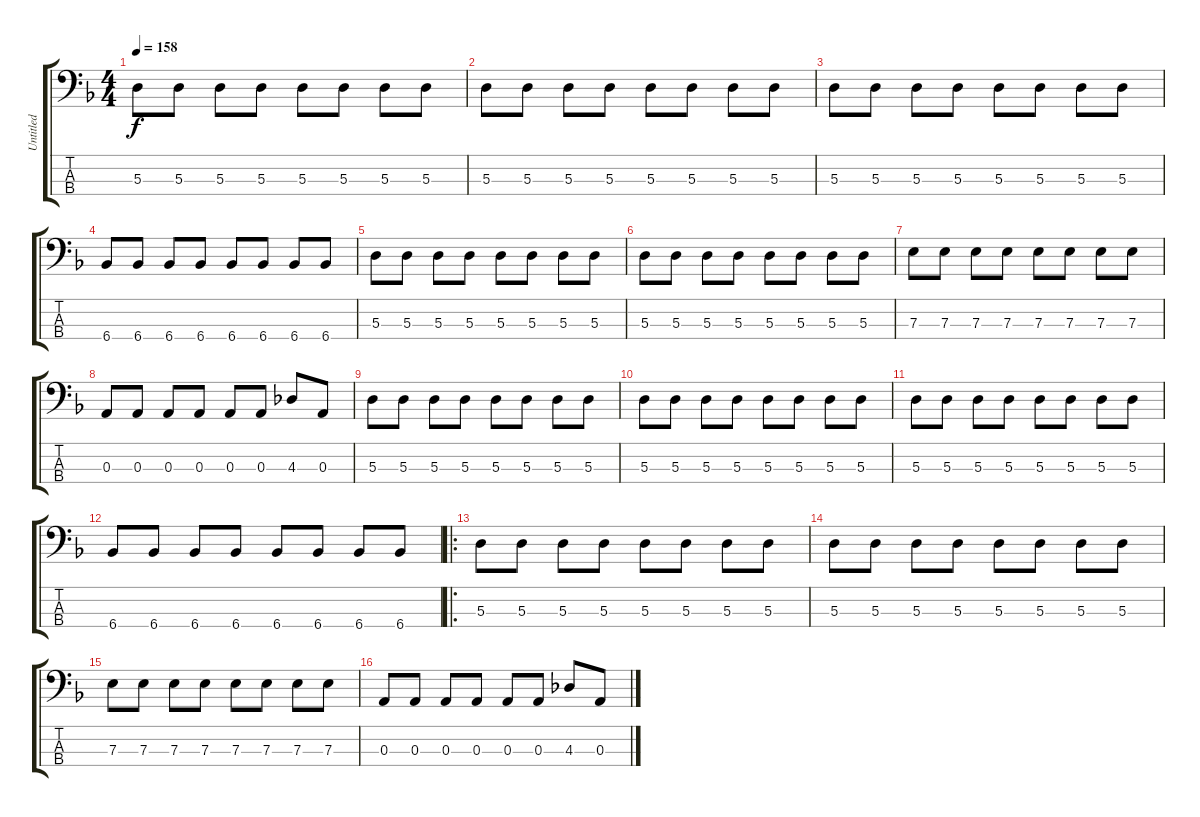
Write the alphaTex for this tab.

\track ("Untitled" "Untitled") {instrument electricbassfinger}
\staff {score tabs}
\tuning (G2 D2 A1 E1) {hide}
\ts (4 4)
\tempo 158
\clef f4
\ks f
5.3.8{dy f} 5.3.8 5.3.8 5.3.8 5.3.8 5.3.8 5.3.8 5.3.8 |
5.3.8 5.3.8 5.3.8 5.3.8 5.3.8 5.3.8 5.3.8 5.3.8 |
5.3.8 5.3.8 5.3.8 5.3.8 5.3.8 5.3.8 5.3.8 5.3.8 |
6.4.8 6.4.8 6.4.8 6.4.8 6.4.8 6.4.8 6.4.8 6.4.8 |
5.3.8 5.3.8 5.3.8 5.3.8 5.3.8 5.3.8 5.3.8 5.3.8 |
5.3.8 5.3.8 5.3.8 5.3.8 5.3.8 5.3.8 5.3.8 5.3.8 |
7.3.8 7.3.8 7.3.8 7.3.8 7.3.8 7.3.8 7.3.8 7.3.8 |
0.3.8 0.3.8 0.3.8 0.3.8 0.3.8 0.3.8 4.3.8 0.3.8 |
5.3.8 5.3.8 5.3.8 5.3.8 5.3.8 5.3.8 5.3.8 5.3.8 |
5.3.8 5.3.8 5.3.8 5.3.8 5.3.8 5.3.8 5.3.8 5.3.8 |
5.3.8 5.3.8 5.3.8 5.3.8 5.3.8 5.3.8 5.3.8 5.3.8 |
6.4.8 6.4.8 6.4.8 6.4.8 6.4.8 6.4.8 6.4.8 6.4.8 |
\ro
5.3.8 5.3.8 5.3.8 5.3.8 5.3.8 5.3.8 5.3.8 5.3.8 |
5.3.8 5.3.8 5.3.8 5.3.8 5.3.8 5.3.8 5.3.8 5.3.8 |
7.3.8 7.3.8 7.3.8 7.3.8 7.3.8 7.3.8 7.3.8 7.3.8 |
0.3.8 0.3.8 0.3.8 0.3.8 0.3.8 0.3.8 4.3.8 0.3.8
